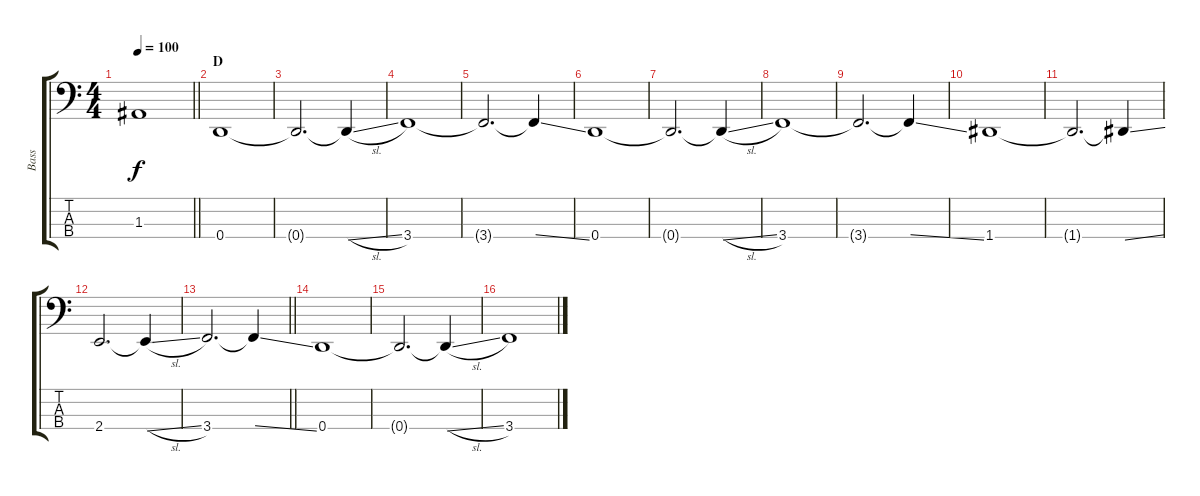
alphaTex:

\track ("Bass" "Bass") {instrument electricbassfinger}
\staff {score tabs}
\tuning (G2 D2 A1 D1) {hide}
\ts (4 4)
\tempo 100
\clef f4
\barLineRight lightlight
\ks c
1.3.1{dy f} |
\section ("" "D")
0.4.1 |
0.4{t}.2{d} 0.4{sl t}.4 |
3.4.1 |
3.4{t}.2{d} 3.4{ss t}.4 |
0.4.1 |
0.4{t}.2{d} 0.4{sl t}.4 |
3.4.1 |
3.4{t}.2{d} 3.4{ss t}.4 |
1.4.1 |
1.4{t}.2{d} 1.4{ss t}.4 |
2.4.2{d} 2.4{sl t}.4 |
\barLineRight lightlight
3.4.2{d} 3.4{ss t}.4 |
0.4.1 |
0.4{t}.2{d} 0.4{sl t}.4 |
3.4.1
